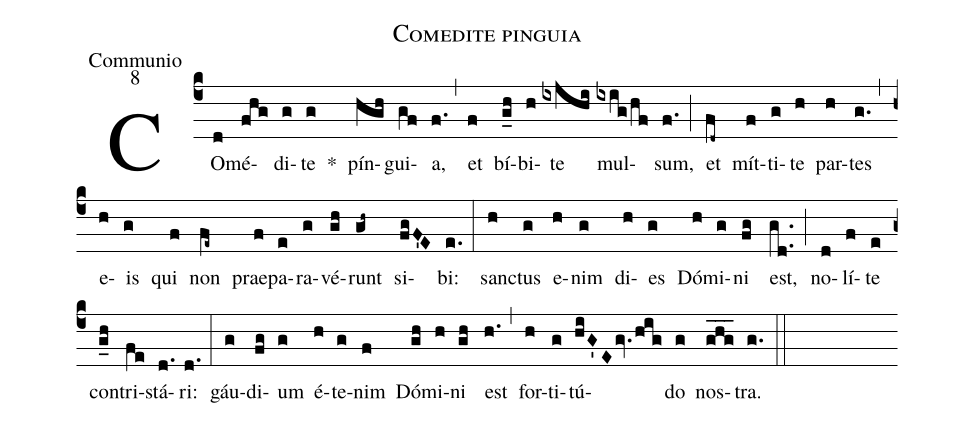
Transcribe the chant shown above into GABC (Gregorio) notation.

name:Comedite pinguia;
office-part:Communio;
mode:8;
%%
(c4) CO(d)mé(fhg)di(g)te(g) *() pín(hgh)gui(gf)a,(f.) (,) et(f) bí(g_h)bi(h)te(ixjhi) mul(ixig/hf)sum,(f.) (;) et(fd~) mít(f)ti(g)te(h) par(h)tes(g.) (,) e(h)is(g) qui(f) non(fe~) prae(f)pa(e)ra(g)vé(gh)runt(gh~) si(fgF'E)bi:(e.) (:) sanc(h)tus(g) e(h)nim(g) di(h)es(g) Dó(h)mi(g)ni(fg) est,(gd..) (;) no(d)lí(f)te(e) con(g_h)tri(fe)stá(d.)ri:(d.) (:) gáu(g)di(fg)um(g) é(h)te(g)nim(f) Dó(gh)mi(h)ni(gh) est(h.) (,) for(h)ti(g)tú(hiG'E/gv.hig)do(g) nos(ghg___)tra.(g.) (::)
